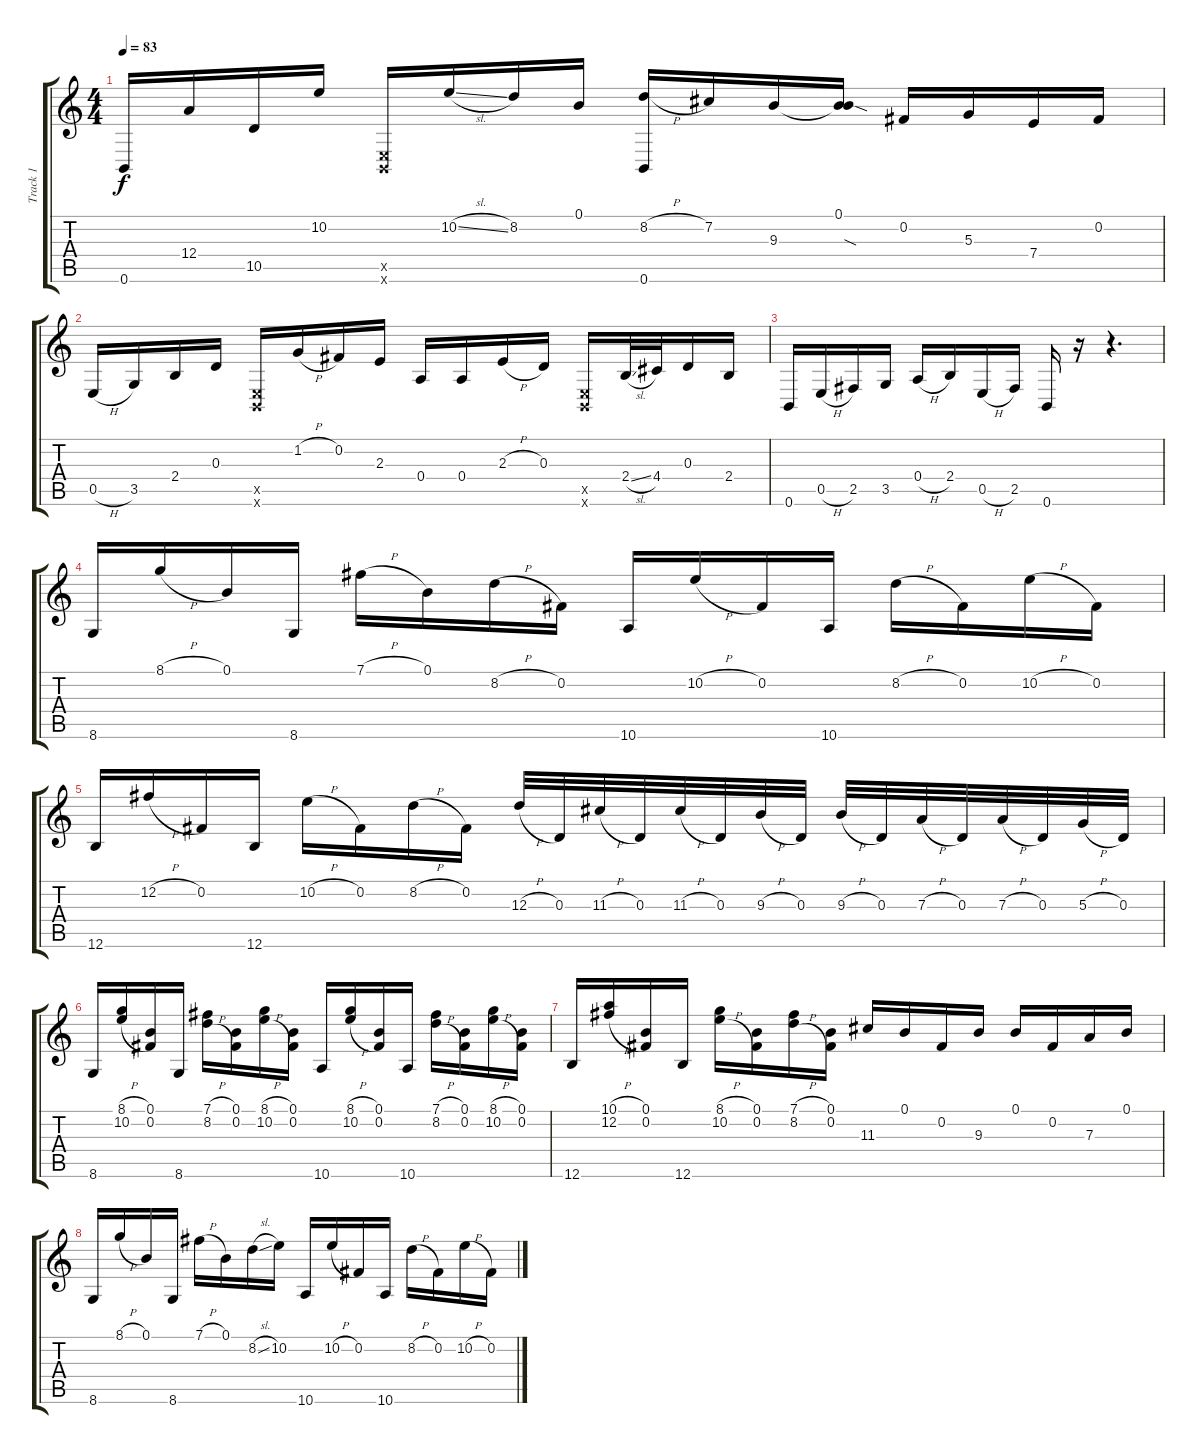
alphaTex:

\track ("Track 1" "Track 1") {instrument acousticguitarsteel}
\staff {score tabs}
\tuning (B3 Gb3 D3 A2 E2 B1) {hide}
\ts (4 4)
\tempo 83
\clef g2
\ks c
0.6.16{dy f} 12.4.16 10.5.16 10.2.16 (0.5{x} 0.6{x}).16 10.2{sl}.16 8.2.16 0.1.16 (8.2{h} 0.6).16 7.2.16 9.3.16 (0.1 9.3{sod t}).16 0.2.16 5.3.16 7.4.16 0.2.16 |
0.5{h}.16 3.5.16 2.4.16 0.3.16 (0.5{x} 0.6{x}).16 1.2{h}.16 0.2.16 2.3.16 0.4.16 0.4.16 2.3{h}.16 0.3.16 (0.5{x} 0.6{x}).16 2.4{sl}.32 4.4.32 0.3.16 2.4.16 |
0.6.16 0.5{h}.16 2.5.16 3.5.16 0.4{h}.16 2.4.16 0.5{h}.16 2.5.16 0.6.16 r.16 r.4{d} |
8.6.16 8.1{h}.16 0.1.16 8.6.16 7.1{h}.16 0.1.16 8.2{h}.16 0.2.16 10.6.16 10.2{h}.16 0.2.16 10.6.16 8.2{h}.16 0.2.16 10.2{h}.16 0.2.16 |
12.6.16 12.2{h}.16 0.2.16 12.6.16 10.2{h}.16 0.2.16 8.2{h}.16 0.2.16 12.3{h}.32 0.3.32 11.3{h}.32 0.3.32 11.3{h}.32 0.3.32 9.3{h}.32 0.3.32 9.3{h}.32 0.3.32 7.3{h}.32 0.3.32 7.3{h}.32 0.3.32 5.3{h}.32 0.3.32 |
8.6.16 (8.1{h} 10.2{h}).16 (0.1 0.2).16 8.6.16 (7.1{h} 8.2{h}).16 (0.1 0.2).16 (8.1{h} 10.2{h}).16 (0.1 0.2).16 10.6.16 (8.1{h} 10.2{h}).16 (0.1 0.2).16 10.6.16 (7.1{h} 8.2{h}).16 (0.1 0.2).16 (8.1{h} 10.2{h}).16 (0.1 0.2).16 |
12.6.16 (10.1{h} 12.2{h}).16 (0.1 0.2).16 12.6.16 (8.1{h} 10.2{h}).16 (0.1 0.2).16 (7.1{h} 8.2{h}).16 (0.1 0.2).16 11.3.16 0.1.16 0.2.16 9.3.16 0.1.16 0.2.16 7.3.16 0.1.16 |
8.6.16 8.1{h}.16 0.1.16 8.6.16 7.1{h}.16 0.1.16 8.2{sl}.16 10.2.16 10.6.16 10.2{h}.16 0.2.16 10.6.16 8.2{h}.16 0.2.16 10.2{h}.16 0.2.16
